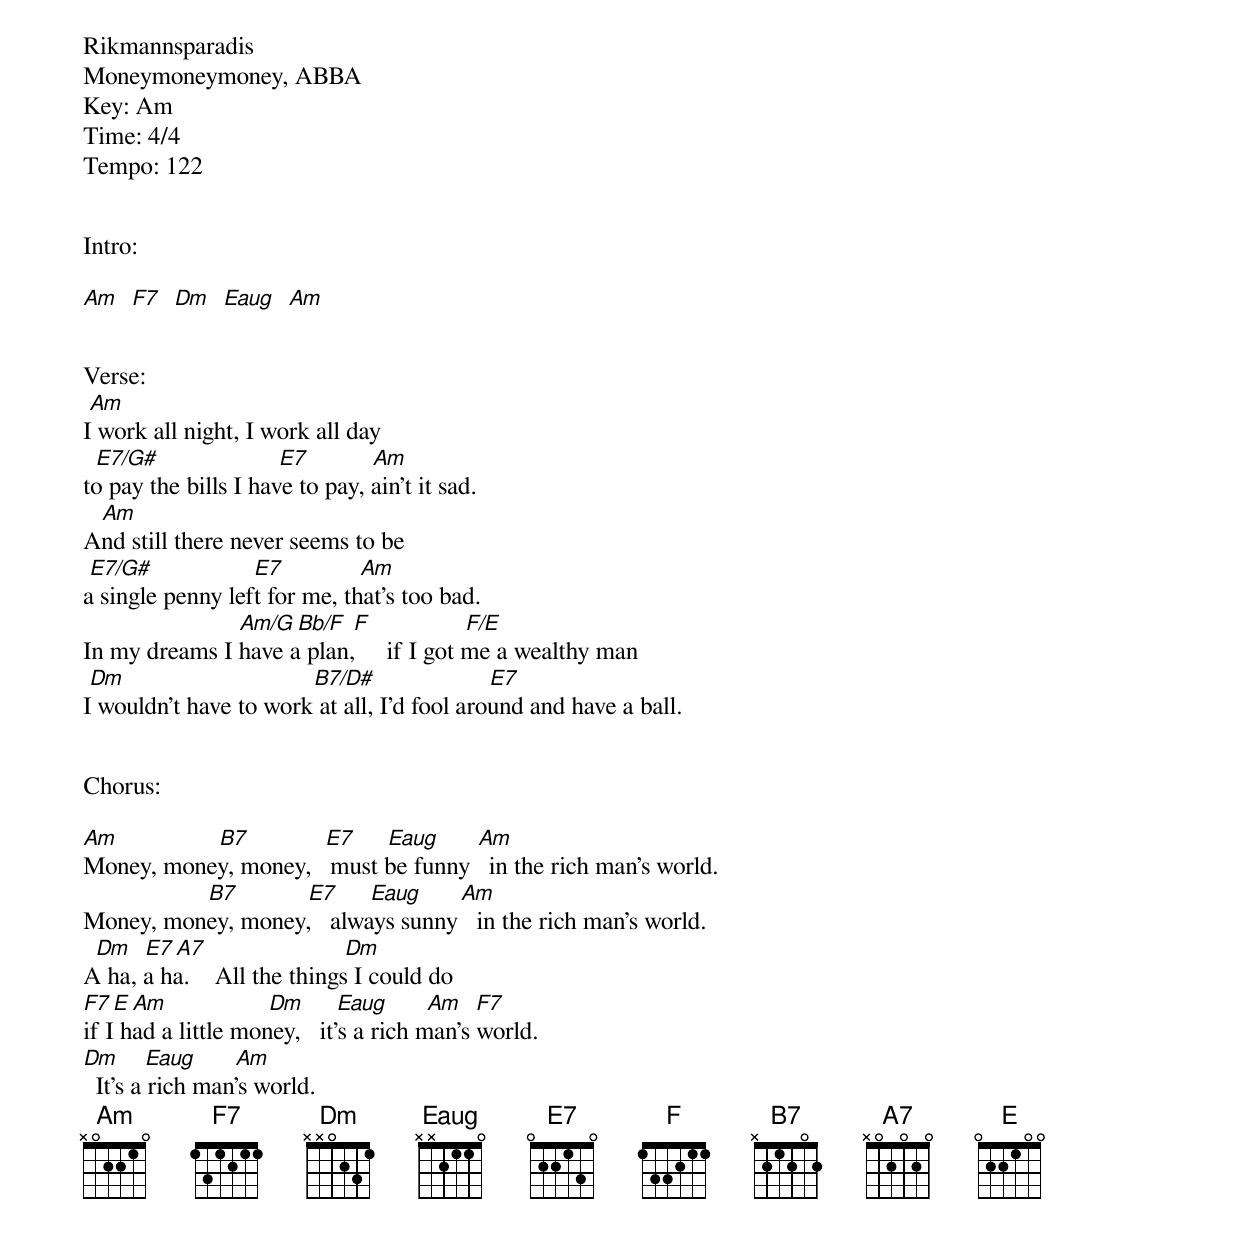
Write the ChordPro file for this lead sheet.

Rikmannsparadis
Moneymoneymoney, ABBA
Key: Am
Time: 4/4
Tempo: 122


Intro:

[Am]  [F7]  [Dm]  [Eaug]  [Am]


Verse:
 [Am]
I work all night, I work all day
  [E7/G#]                   [E7]          [Am]
to pay the bills I have to pay, ain't it sad.
   [Am]
And still there never seems to be
 [E7/G#]                [E7]            [Am]
a single penny left for me, that's too bad.
                         [Am/G][Bb/F] [F]               [F/E]
In my dreams I have a plan,     if I got me a wealthy man
 [Dm]                              [B7/D#]                  [E7]
I wouldn't have to work at all, I'd fool around and have a ball.


Chorus:

[Am]                [B7]            [E7]     [Eaug]      [Am]
Money, money, money,   must be funny   in the rich man's world.
                    [B7]           [E7]     [Eaug]      [Am]
Money, money, money,   always sunny   in the rich man's world.
  [Dm]  [E7][A7]                      [Dm]
A ha, a ha.    All the things I could do
[F7][E][Am]                [Dm]     [Eaug]      [Am]  [F7]
if I had a little money,   it's a rich man's world.
[Dm]    [Eaug]      [Am]
  It's a rich man's world.
